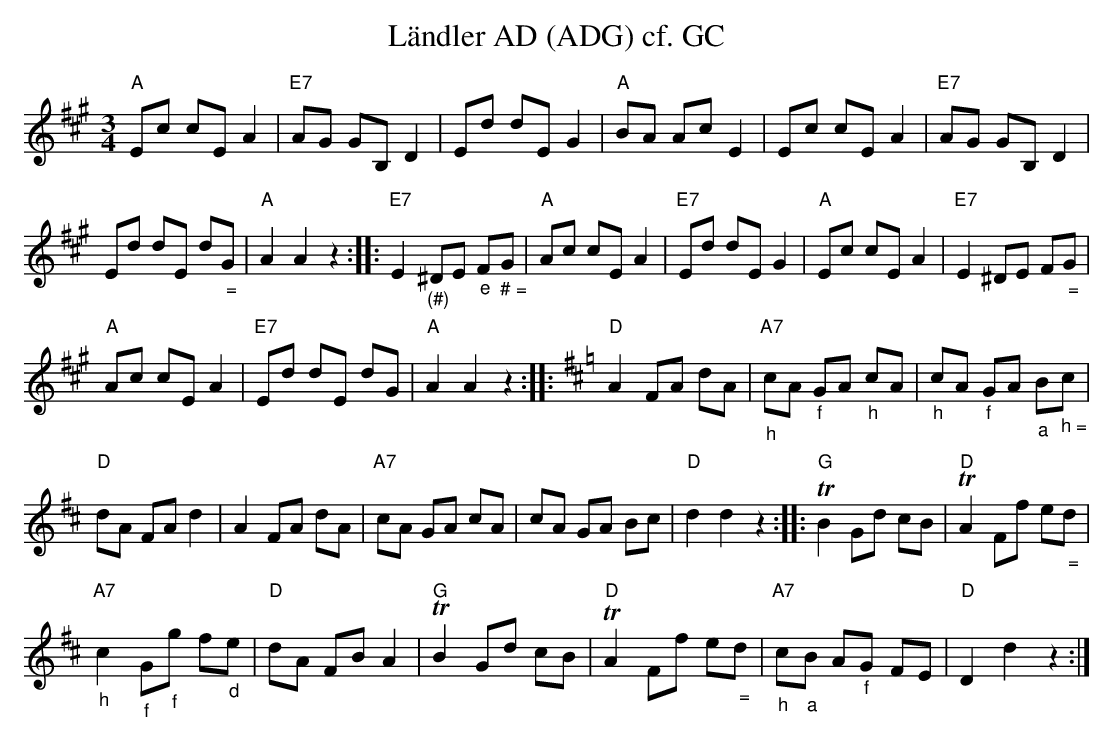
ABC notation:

X:1
T:L\"andler AD (ADG) cf. GC
M:3/4
L:1/8
K:Amaj%%MIDI gchordon
"A"Ec cEA2 | "E7"AG GB,D2 | Ed dEG2 | "A"BA AcE2 | Ec cEA2 | "E7"AG GB,D2 |
Ed dE d"_ ="G | "A"A2A2z2 :: "E7"E2"_(#)"^DE "_e"F"_ # ="G | "A"Ac cEA2 | "E7"Ed dEG2 | "A"Ec cEA2 | "E7"E2^DE F"_ ="G |
"A"Ac cE A2 | "E7"Ed dE dG | "A"A2A2z2 :: [K:Dmaj] "D"A2FA dA | "A7""_h"cA "_f"GA "_h"cA | "_h"cA "_f"GA "_a"B"_ h ="c |
"D"dA FAd2 | A2FA dA | "A7"cA GA cA | cA GA Bc | "D"d2d2z2 :: "G"TB2 Gd cB | "D"TA2 Ff e"_ ="d |
"A7""_h"c2 "_f"G"_f"g f"_d"e | "D"dA FBA2 | "G"TB2 Gd cB | "D"TA2 Ff e"_ ="d | "A7""_h"c"_a"B A"_f"G FE | "D"D2d2z2 :|
